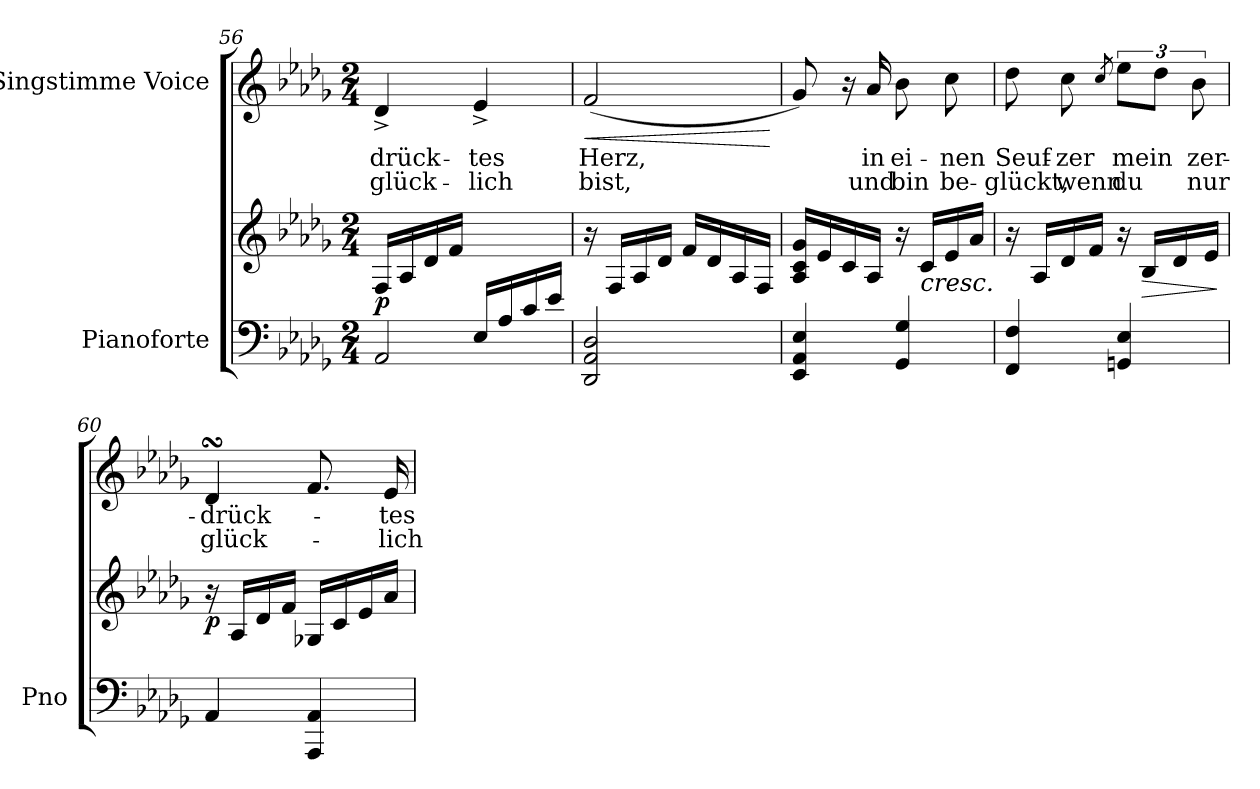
**kern	**kern	**dynam	**kern	**text	**text	**dynam
*part2	*part2	*part2	*part1	*part1	*part1	*part1
*staff3	*staff2	*staff2/3	*staff1	*staff1	*staff1	*staff1
*I"Pianoforte	*	*	*I"Singstimme Voice	*	*	*
*I'Pno	*	*	*	*	*	*
*clefF4	*clefG2	*	*clefG2	*	*	*
*k[b-e-a-d-g-]	*k[b-e-a-d-g-]	*	*k[b-e-a-d-g-]	*	*	*
*M2/4	*M2/4	*	*M2/4	*	*	*
=56	=56	=56	=56	=56	=56	=56
*^	*	*	*	*	*	*
!	!	!	!LO:DY:b	!	!LO:LY:b	!LO:LY:b	!
4ryy	2AA-/	16F/LL	p	4d-^>/	-drück-	glück-	.
.	.	16A-/	.	.	.	.	.
.	.	16d-/	.	.	.	.	.
.	.	16f/JJ	.	.	.	.	.
!	!	!	!	!	!LO:LY:b	!LO:LY:b	!
16E-/LL	.	4ryy	.	4e-^>/	-tes	-lich	.
16A-/	.	.	.	.	.	.	.
16c/	.	.	.	.	.	.	.
16e-/JJ	.	.	.	.	.	.	.
*v	*v	*	*	*	*	*	*
!!LO:LB:g=z
=57	=57	=57	=57	=57	=57	=57
!	!	!	!	!LO:LY:b	!LO:LY:b	!LO:HP:b
2DD-/ 2AA-/ 2D-/	16r	.	(2f/	Herz,	bist,	<
.	16F/LL	.	.	.	.	.
.	16A-/	.	.	.	.	.
.	16d-/JJ	.	.	.	.	.
.	16f/LL	.	.	.	.	.
.	16d-/	.	.	.	.	.
.	16A-/	.	.	.	.	.
.	16F/JJ	.	.	.	.	.
.	.	.	.	.	.	[
!!LO:LB:g=z
=58	=58	=58	=58	=58	=58	=58
4EE-/ 4AA-/ 4E-/	16A-/ 16c/ 16g-/LL	.	8g-/)	.	.	.
.	16e-/	.	.	.	.	.
.	16c/	.	16r	.	.	.
!	!	!	!	!LO:LY:b	!LO:LY:b	!
.	16A-/JJ	.	16a-/	in	und	.
!	!	!	!	!LO:LY:b	!LO:LY:b	!
4GG-/ 4G-/	16r	.	8b-\	ei-	bin	.
!	!LO:TX:b:i:t=cresc.	!	!	!	!	!
.	16c/LL	.	.	.	.	.
!	!	!	!	!LO:LY:b	!LO:LY:b	!
.	16e-/	.	8cc\	-nen	be-	.
.	16a-/JJ	.	.	.	.	.
=59	=59	=59	=59	=59	=59	=59
!	!	!	!	!LO:LY:b	!LO:LY:b	!
4FF/ 4F/	16r	.	8dd-\	Seuf-	-glückt,	.
.	16A-/LL	.	.	.	.	.
!	!	!	!	!LO:LY:b	!LO:LY:b	!
.	16d-/	.	8cc\	-zer	wenn	.
.	16f/JJ	.	.	.	.	.
.	.	.	8qcc/	.	.	.
!	!	!	!	!LO:LY:b	!LO:LY:b	!
4GGn/ 4E-/	16r	.	12ee-\L	mein	du	.
!	!	!LO:HP:b	!	!	!	!
.	16B-/LL	>	.	.	.	.
.	.	.	12dd-\J	.	.	.
.	16d-/	.	.	.	.	.
!	!	!	!	!LO:LY:b	!LO:LY:b	!
.	.	.	12b-\	zer-	nur	.
.	16e-/JJ	.	.	.	.	.
.	.	]	.	.	.	.
=60	=60	=60	=60	=60	=60	=60
!	!	!LO:DY:b	!	!LO:LY:b	!LO:LY:b	!
4AA-/	16r	p	4d-sSSs/	-drück-	glück-	.
.	16A-/LL	.	.	.	.	.
.	16d-/	.	.	.	.	.
.	16f/JJ	.	.	.	.	.
4AAA-/ 4AA-/	16G-X/LL	.	8.f/	.	.	.
.	16c/	.	.	.	.	.
.	16e-/	.	.	.	.	.
!	!	!	!	!LO:LY:b	!LO:LY:b	!
.	16a-/JJ	.	16e-/	-tes	-lich	.
=	=	=	=	=	=	=
*-	*-	*-	*-	*-	*-	*-
